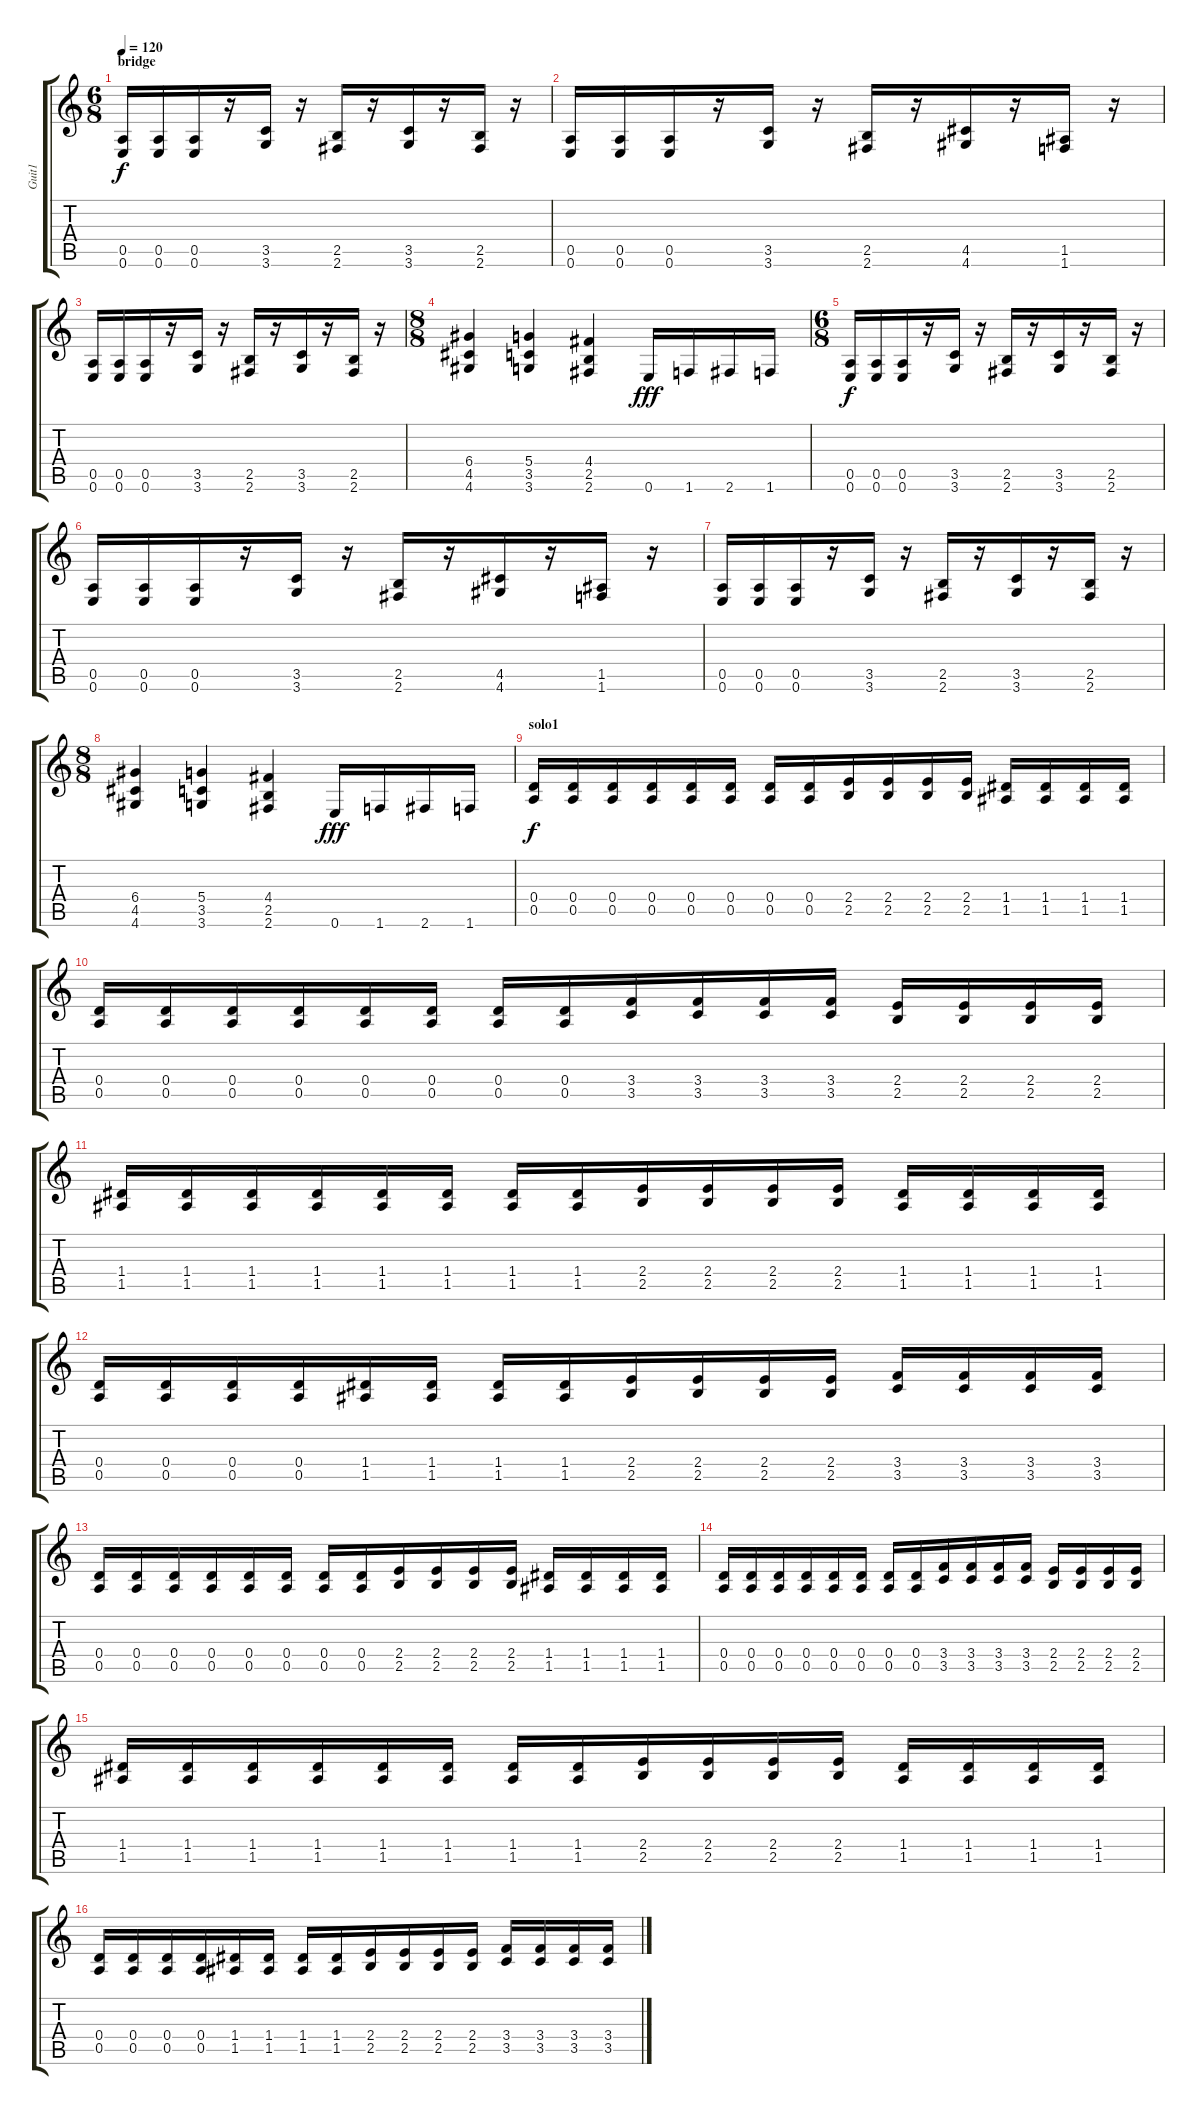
\track ("Guit1" "Guit1") {instrument distortionguitar}
\staff {score tabs}
\tuning (E4 B3 G3 D3 A2 E2) {hide}
\ts (6 8)
\section ("" "bridge")
\tempo 120
\clef g2
\ks c
(0.5 0.6).16{dy f} (0.5 0.6).16 (0.5 0.6).16 r.16 (3.5 3.6).16 r.16 (2.5 2.6).16 r.16 (3.5 3.6).16 r.16 (2.5 2.6).16 r.16 |
(0.5 0.6).16 (0.5 0.6).16 (0.5 0.6).16 r.16 (3.5 3.6).16 r.16 (2.5 2.6).16 r.16 (4.5 4.6).16 r.16 (1.5 1.6).16 r.16 |
(0.5 0.6).16 (0.5 0.6).16 (0.5 0.6).16 r.16 (3.5 3.6).16 r.16 (2.5 2.6).16 r.16 (3.5 3.6).16 r.16 (2.5 2.6).16 r.16 |
\ts (8 8)
(6.4 4.5 4.6).4 (5.4 3.5 3.6).4 (4.4 2.5 2.6).4 0.6.16{dy fff} 1.6.16 2.6.16 1.6.16 |
\ts (6 8)
(0.5 0.6).16{dy f} (0.5 0.6).16 (0.5 0.6).16 r.16 (3.5 3.6).16 r.16 (2.5 2.6).16 r.16 (3.5 3.6).16 r.16 (2.5 2.6).16 r.16 |
(0.5 0.6).16 (0.5 0.6).16 (0.5 0.6).16 r.16 (3.5 3.6).16 r.16 (2.5 2.6).16 r.16 (4.5 4.6).16 r.16 (1.5 1.6).16 r.16 |
(0.5 0.6).16 (0.5 0.6).16 (0.5 0.6).16 r.16 (3.5 3.6).16 r.16 (2.5 2.6).16 r.16 (3.5 3.6).16 r.16 (2.5 2.6).16 r.16 |
\ts (8 8)
(6.4 4.5 4.6).4 (5.4 3.5 3.6).4 (4.4 2.5 2.6).4 0.6.16{dy fff} 1.6.16 2.6.16 1.6.16 |
\section ("" "solo1")
(0.4 0.5).16{dy f} (0.4 0.5).16 (0.4 0.5).16 (0.4 0.5).16 (0.4 0.5).16 (0.4 0.5).16 (0.4 0.5).16 (0.4 0.5).16 (2.4 2.5).16 (2.4 2.5).16 (2.4 2.5).16 (2.4 2.5).16 (1.4 1.5).16 (1.4 1.5).16 (1.4 1.5).16 (1.4 1.5).16 |
(0.4 0.5).16 (0.4 0.5).16 (0.4 0.5).16 (0.4 0.5).16 (0.4 0.5).16 (0.4 0.5).16 (0.4 0.5).16 (0.4 0.5).16 (3.4 3.5).16 (3.4 3.5).16 (3.4 3.5).16 (3.4 3.5).16 (2.4 2.5).16 (2.4 2.5).16 (2.4 2.5).16 (2.4 2.5).16 |
(1.4 1.5).16 (1.4 1.5).16 (1.4 1.5).16 (1.4 1.5).16 (1.4 1.5).16 (1.4 1.5).16 (1.4 1.5).16 (1.4 1.5).16 (2.4 2.5).16 (2.4 2.5).16 (2.4 2.5).16 (2.4 2.5).16 (1.4 1.5).16 (1.4 1.5).16 (1.4 1.5).16 (1.4 1.5).16 |
(0.4 0.5).16 (0.4 0.5).16 (0.4 0.5).16 (0.4 0.5).16 (1.4 1.5).16 (1.4 1.5).16 (1.4 1.5).16 (1.4 1.5).16 (2.4 2.5).16 (2.4 2.5).16 (2.4 2.5).16 (2.4 2.5).16 (3.4 3.5).16 (3.4 3.5).16 (3.4 3.5).16 (3.4 3.5).16 |
(0.4 0.5).16 (0.4 0.5).16 (0.4 0.5).16 (0.4 0.5).16 (0.4 0.5).16 (0.4 0.5).16 (0.4 0.5).16 (0.4 0.5).16 (2.4 2.5).16 (2.4 2.5).16 (2.4 2.5).16 (2.4 2.5).16 (1.4 1.5).16 (1.4 1.5).16 (1.4 1.5).16 (1.4 1.5).16 |
(0.4 0.5).16 (0.4 0.5).16 (0.4 0.5).16 (0.4 0.5).16 (0.4 0.5).16 (0.4 0.5).16 (0.4 0.5).16 (0.4 0.5).16 (3.4 3.5).16 (3.4 3.5).16 (3.4 3.5).16 (3.4 3.5).16 (2.4 2.5).16 (2.4 2.5).16 (2.4 2.5).16 (2.4 2.5).16 |
(1.4 1.5).16 (1.4 1.5).16 (1.4 1.5).16 (1.4 1.5).16 (1.4 1.5).16 (1.4 1.5).16 (1.4 1.5).16 (1.4 1.5).16 (2.4 2.5).16 (2.4 2.5).16 (2.4 2.5).16 (2.4 2.5).16 (1.4 1.5).16 (1.4 1.5).16 (1.4 1.5).16 (1.4 1.5).16 |
(0.4 0.5).16 (0.4 0.5).16 (0.4 0.5).16 (0.4 0.5).16 (1.4 1.5).16 (1.4 1.5).16 (1.4 1.5).16 (1.4 1.5).16 (2.4 2.5).16 (2.4 2.5).16 (2.4 2.5).16 (2.4 2.5).16 (3.4 3.5).16 (3.4 3.5).16 (3.4 3.5).16 (3.4 3.5).16
